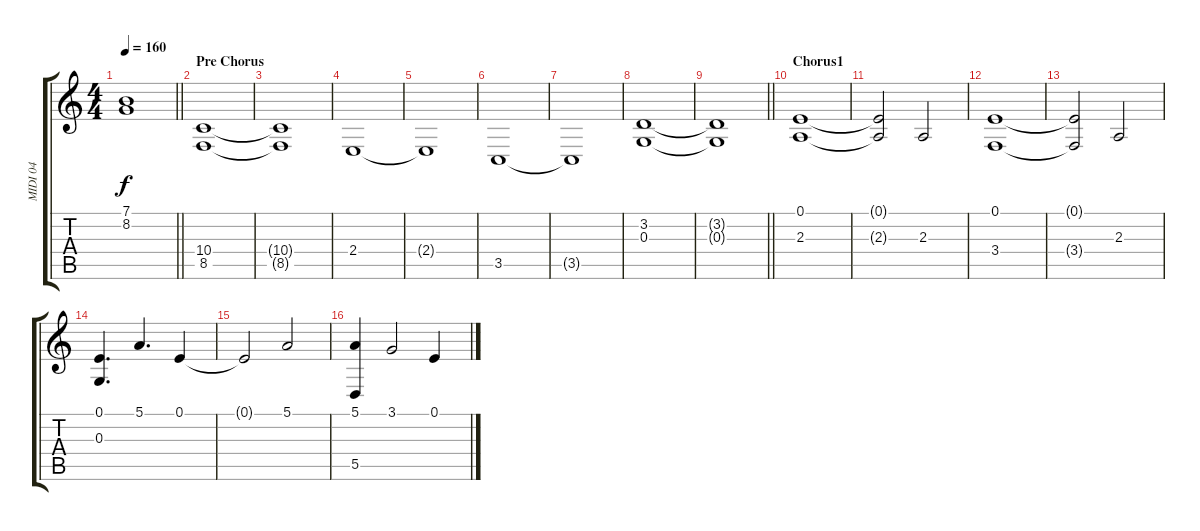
\track ("MIDI 04" "MIDI 04") {instrument stringensemble2}
\staff {score tabs}
\tuning (E4 B3 G3 D3 A2 E2) {hide}
\ts (4 4)
\tempo 160
\clef g2
\barLineRight lightlight
\ks c
(7.1 8.2).1{dy f} |
\section ("" "Pre Chorus")
(10.4 8.5).1 |
(10.4{t} 8.5{t}).1 |
2.4.1 |
2.4{t}.1 |
3.5.1 |
3.5{t}.1 |
(3.2 0.3).1 |
\barLineRight lightlight
(3.2{t} 0.3{t}).1 |
\section ("" "Chorus1")
(0.1 2.3).1 |
(0.1{t} 2.3{t}).2 2.3.2 |
(0.1 3.4).1 |
(0.1{t} 3.4{t}).2 2.3.2 |
(0.1 0.3).4{d} 5.1.4{d} 0.1.4 |
0.1{t}.2 5.1.2 |
(5.1 5.5).4 3.1.2 0.1.4
